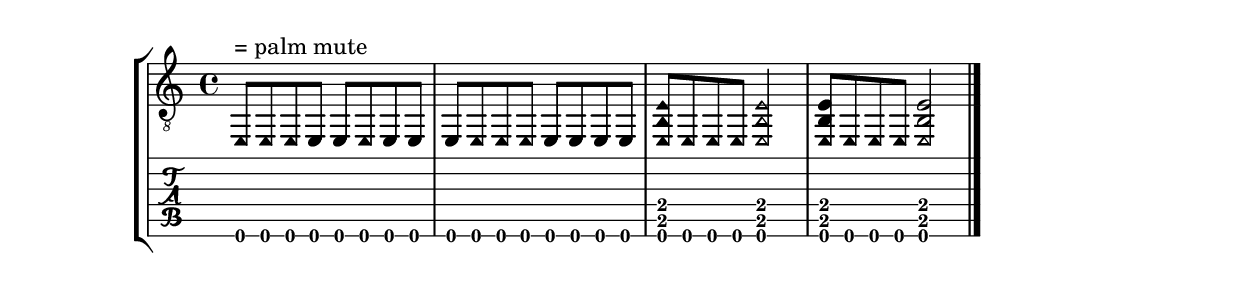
\version "2.14.0"

\header{
  texidoc =
"The palm mute technique for stringed instruments
is supported by triangle-shaped note heads."
}

palmmute = \relative c, {
    \time 4/4
    \palmMuteOn
    e8^\markup { \musicglyph #"noteheads.u2do"  = palm mute }
    e e
    \palmMuteOff  e e  \palmMute e e e |
    e8 \palmMute { e e e } e e e e |
    \palmMuteOn < e b' e >8 e e e < e b' e >2 \palmMuteOff |
    < \palmMute e b' e >8 \palmMute { e e e } < \palmMute e b' e >2
    \bar "|."
}

\context StaffGroup <<
  \context Staff {
    \context Voice {  % Warning: explicit Voice instantiation is
                      %    required to have palmMuteOff work properly
                      %    when palmMuteOn comes at the beginning of
                      %    the piece.
      \clef "G_8"
      \palmmute
    }
  }
  \context TabStaff <<
    \palmmute
  >>
>>


